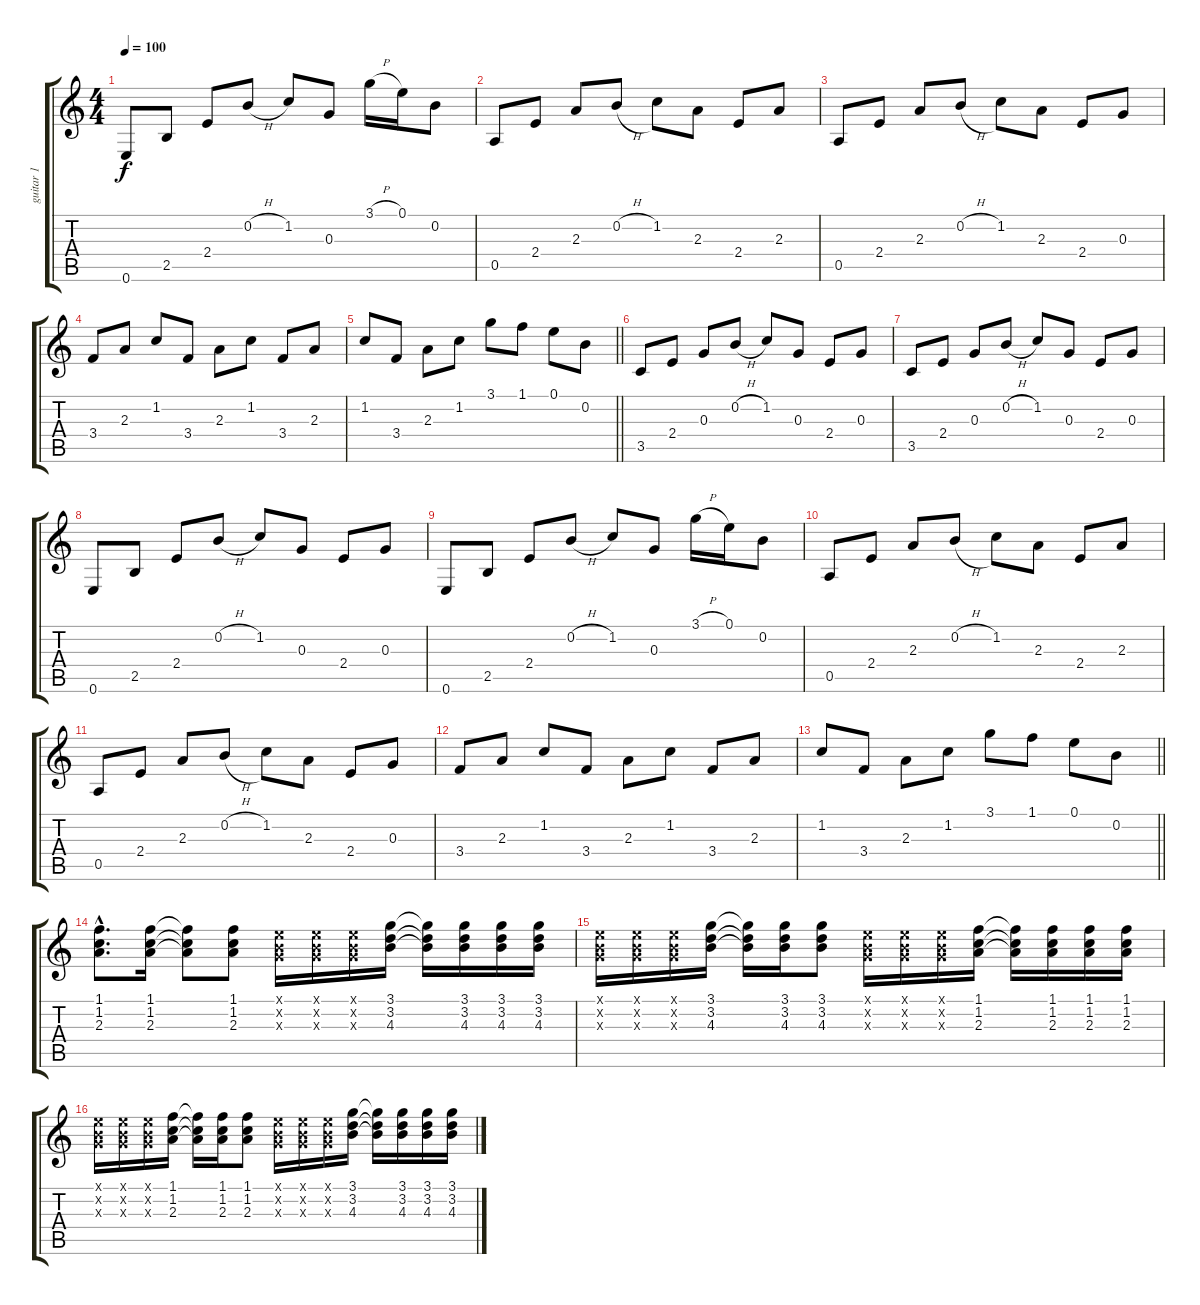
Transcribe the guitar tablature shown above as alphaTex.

\track ("guitar 1" "guitar 1") {instrument electricguitarclean}
\staff {score tabs}
\tuning (E4 B3 G3 D3 A2 E2) {hide}
\ts (4 4)
\tempo 100
\clef g2
\ks c
0.6.8{dy f} 2.5.8 2.4.8 0.2{h}.8 1.2.8 0.3.8 3.1{h}.16 0.1.16 0.2.8 |
0.5.8 2.4.8 2.3.8 0.2{h}.8 1.2.8 2.3.8 2.4.8 2.3.8 |
0.5.8 2.4.8 2.3.8 0.2{h}.8 1.2.8 2.3.8 2.4.8 0.3.8 |
3.4.8 2.3.8 1.2.8 3.4.8 2.3.8 1.2.8 3.4.8 2.3.8 |
\barLineRight lightlight
1.2.8 3.4.8 2.3.8 1.2.8 3.1.8 1.1.8 0.1.8 0.2.8 |
3.5.8 2.4.8 0.3.8 0.2{h}.8 1.2.8 0.3.8 2.4.8 0.3.8 |
3.5.8 2.4.8 0.3.8 0.2{h}.8 1.2.8 0.3.8 2.4.8 0.3.8 |
0.6.8 2.5.8 2.4.8 0.2{h}.8 1.2.8 0.3.8 2.4.8 0.3.8 |
0.6.8 2.5.8 2.4.8 0.2{h}.8 1.2.8 0.3.8 3.1{h}.16 0.1.16 0.2.8 |
0.5.8 2.4.8 2.3.8 0.2{h}.8 1.2.8 2.3.8 2.4.8 2.3.8 |
0.5.8 2.4.8 2.3.8 0.2{h}.8 1.2.8 2.3.8 2.4.8 0.3.8 |
3.4.8 2.3.8 1.2.8 3.4.8 2.3.8 1.2.8 3.4.8 2.3.8 |
\barLineRight lightlight
1.2.8 3.4.8 2.3.8 1.2.8 3.1.8 1.1.8 0.1.8 0.2.8 |
(1.1{hac} 1.2{hac} 2.3{hac}).8{d} (1.1 1.2 2.3).16 (1.1{t} 1.2{t} 2.3{t}).8 (1.1 1.2 2.3).8 (0.1{x} 0.2{x} 0.3{x}).16 (0.1{x} 0.2{x} 0.3{x}).16 (0.1{x} 0.2{x} 0.3{x}).16 (3.1 3.2 4.3).16 (3.1{t} 3.2{t} 4.3{t}).16 (3.1 3.2 4.3).16 (3.1 3.2 4.3).16 (3.1 3.2 4.3).16 |
(0.1{x} 0.2{x} 0.3{x}).16 (0.1{x} 0.2{x} 0.3{x}).16 (0.1{x} 0.2{x} 0.3{x}).16 (3.1 3.2 4.3).16 (3.1{t} 3.2{t} 4.3{t}).16 (3.1 3.2 4.3).16 (3.1 3.2 4.3).8 (0.1{x} 0.2{x} 0.3{x}).16 (0.1{x} 0.2{x} 0.3{x}).16 (0.1{x} 0.2{x} 0.3{x}).16 (1.1 1.2 2.3).16 (1.1{t} 1.2{t} 2.3{t}).16 (1.1 1.2 2.3).16 (1.1 1.2 2.3).16 (1.1 1.2 2.3).16 |
(0.1{x} 0.2{x} 0.3{x}).16 (0.1{x} 0.2{x} 0.3{x}).16 (0.1{x} 0.2{x} 0.3{x}).16 (1.1 1.2 2.3).16 (1.1{t} 1.2{t} 2.3{t}).16 (1.1 1.2 2.3).16 (1.1 1.2 2.3).8 (0.1{x} 0.2{x} 0.3{x}).16 (0.1{x} 0.2{x} 0.3{x}).16 (0.1{x} 0.2{x} 0.3{x}).16 (3.1 3.2 4.3).16 (3.1{t} 3.2{t} 4.3{t}).16 (3.1 3.2 4.3).16 (3.1 3.2 4.3).16 (3.1 3.2 4.3).16
